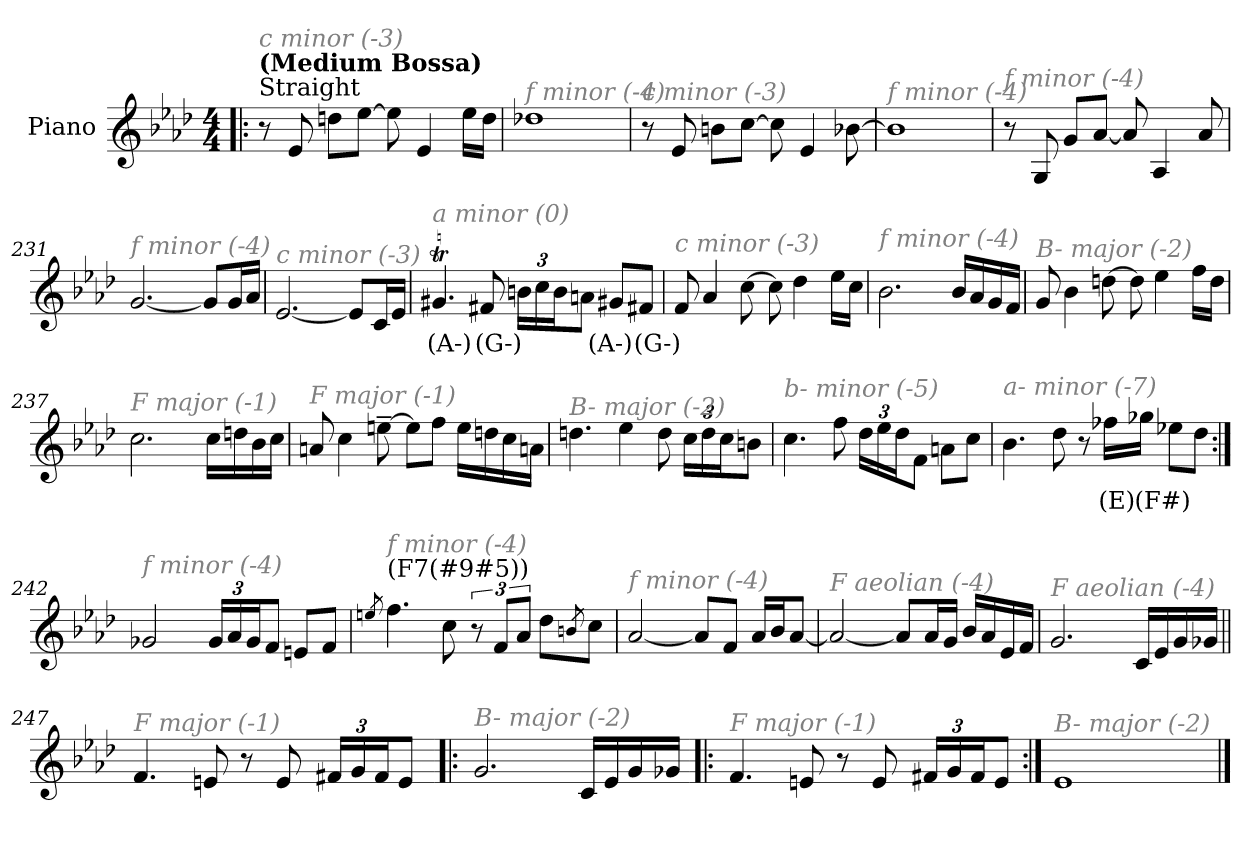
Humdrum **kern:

**kern	**text
*part1	*part1
*staff1	*staff1
*I"Piano	*
*I'Pno.	*
*clefG2	*
*k[b-e-a-d-]	*
*M4/4	*
=1!|:	=1!|:
!LO:TX:a:t=Straight	!
!LO:TX:a:B:t=(Medium Bossa)	!
!LO:TX:i:color=#808080:t=c minor (-3)	!
8r	.
8e-/	.
8ddn\L	.
[8ee-\J	.
8ee-\]	.
4e-/	.
16ee-\LL	.
16dd\JJ	.
=227	=227
!LO:TX:i:color=#808080:t=f minor (-4)	!
1dd-X	.
=228	=228
!LO:TX:i:color=#808080:t=c minor (-3)	!
8r	.
8e-/	.
8bn\L	.
[8cc\J	.
8cc\]	.
4e-/	.
[8b-X\	.
=229	=229
!LO:TX:i:color=#808080:t=f minor (-4)	!
1b-]	.
!!LO:LB:g=z
=230	=230
!LO:TX:i:color=#808080:t=f minor (-4)	!
8r	.
8G/	.
8g/L	.
[8a-/J	.
8a-/]	.
4A-/	.
8a-/	.
=231	=231
!LO:TX:i:color=#808080:t=f minor (-4)	!
[2.g/	.
8g/L]	.
16g/L	.
16a-/JJ	.
=232	=232
!LO:TX:i:color=#808080:t=c minor (-3)	!
[2.e-/	.
8e-/L]	.
16c/L	.
16e-/JJ	.
=233	=233
!LO:TX:i:color=#808080:t=a minor (0)	!
4.g#Xti/	(A-)
8f#Xi/	(G-)
*Xbrackettup	*
24bn\LL	.
24cc\	.
24b\J	.
8an\J	.
8g#Xi/L	(A-)
8f#Xi/J	(G-)
!!LO:LB:g=z
=234	=234
!LO:TX:i:color=#808080:t=c minor (-3)	!
8f/	.
4a-/	.
[8cc\	.
8cc\]	.
4dd-\	.
16ee-\LL	.
16cc\JJ	.
=235	=235
!LO:TX:i:color=#808080:t=f minor (-4)	!
2.b-\	.
16b-/LL	.
16a-/	.
16g/	.
16f/JJ	.
=236	=236
!LO:TX:i:color=#808080:t=B- major (-2)	!
8g/	.
4b-\	.
[8ddn\	.
8dd\]	.
4ee-\	.
16ff\LL	.
16dd\JJ	.
=237	=237
!LO:TX:i:color=#808080:t=F major (-1)	!
2.cc\	.
16cc\LL	.
16ddn\	.
16b-\	.
16cc\JJ	.
!!LO:LB:g=z
=238	=238
!LO:TX:i:color=#808080:t=F major (-1)	!
8an/	.
4cc\	.
[8een~\	.
8ee\L]	.
8ff\J	.
16ee\LL	.
16ddn\	.
16cc\	.
16an\JJ	.
=239	=239
!LO:TX:i:color=#808080:t=B- major (-2)	!
4.ddn\	.
4ee-\	.
8dd\	.
24cc\LL	.
24dd\	.
24cc\J	.
8bn\J	.
=240	=240
!LO:TX:i:color=#808080:t=b- minor (-5)	!
4.cc\	.
8ff\	.
24dd-\LL	.
24ee-\	.
24dd-\J	.
8f\J	.
8an\L	.
8cc\J	.
=241	=241
!LO:TX:i:color=#808080:t=a- minor (-7)	!
4.b-\	.
8dd-\	.
8r	.
16ff-Xi\LL	(E)
16gg-Xi\JJ	(F#)
8ee-X\L	.
8dd-\J	.
!!LO:LB:g=z
=242:|!	=242:|!
!LO:TX:i:color=#808080:t=f minor (-4)	!
2g-X/	.
24g-/LL	.
24a-/	.
24g-/J	.
8f/J	.
8en/L	.
8f/J	.
=243	=243
8qeen/	.
!LO:TX:a:t=(F7(#9#5))	!
!LO:TX:i:color=#808080:t=f minor (-4)	!
4.ff\	.
8cc\	.
*brackettup	*
12r	.
12f/L	.
12a-/J	.
8dd-\L	.
8qbn/	.
8cc\J	.
!!LO:LB:g=z
=244	=244
!LO:TX:i:color=#808080:t=f minor (-4)	!
[2a-/	.
8a-/L]	.
8f/J	.
16a-/LL	.
16b-/J	.
[8a-/J	.
=245	=245
!LO:TX:i:color=#808080:t=F aeolian (-4)	!
2a-/_	.
8a-/L]	.
16a-/L	.
16g/JJ	.
16b-/LL	.
16a-/	.
16e-/	.
16f/JJ	.
=246	=246
!LO:TX:i:color=#808080:t=F aeolian (-4)	!
2.g/	.
16c/LL	.
16e-/	.
16g/	.
16g-X/JJ	.
=247||	=247||
!LO:TX:i:color=#808080:t=F major (-1)	!
4.f/	.
8en/	.
8r	.
8e/	.
*Xbrackettup	*
24f#X/LL	.
24g/	.
24f#/J	.
8e/J	.
!!LO:LB:g=z
=248|!:	=248|!:
!LO:TX:i:color=#808080:t=B- major (-2)	!
2.g/	.
16c/LL	.
16e-/	.
16g/	.
16g-X/JJ	.
=249	=249
!LO:TX:i:color=#808080:t=F major (-1)	!
4.f/	.
8en/	.
8r	.
8e/	.
24f#X/LL	.
24g/	.
24f#/J	.
8e/J	.
=250:|!	=250:|!
!LO:TX:i:color=#808080:t=B- major (-2)	!
1e-	.
==	==
*-	*-
